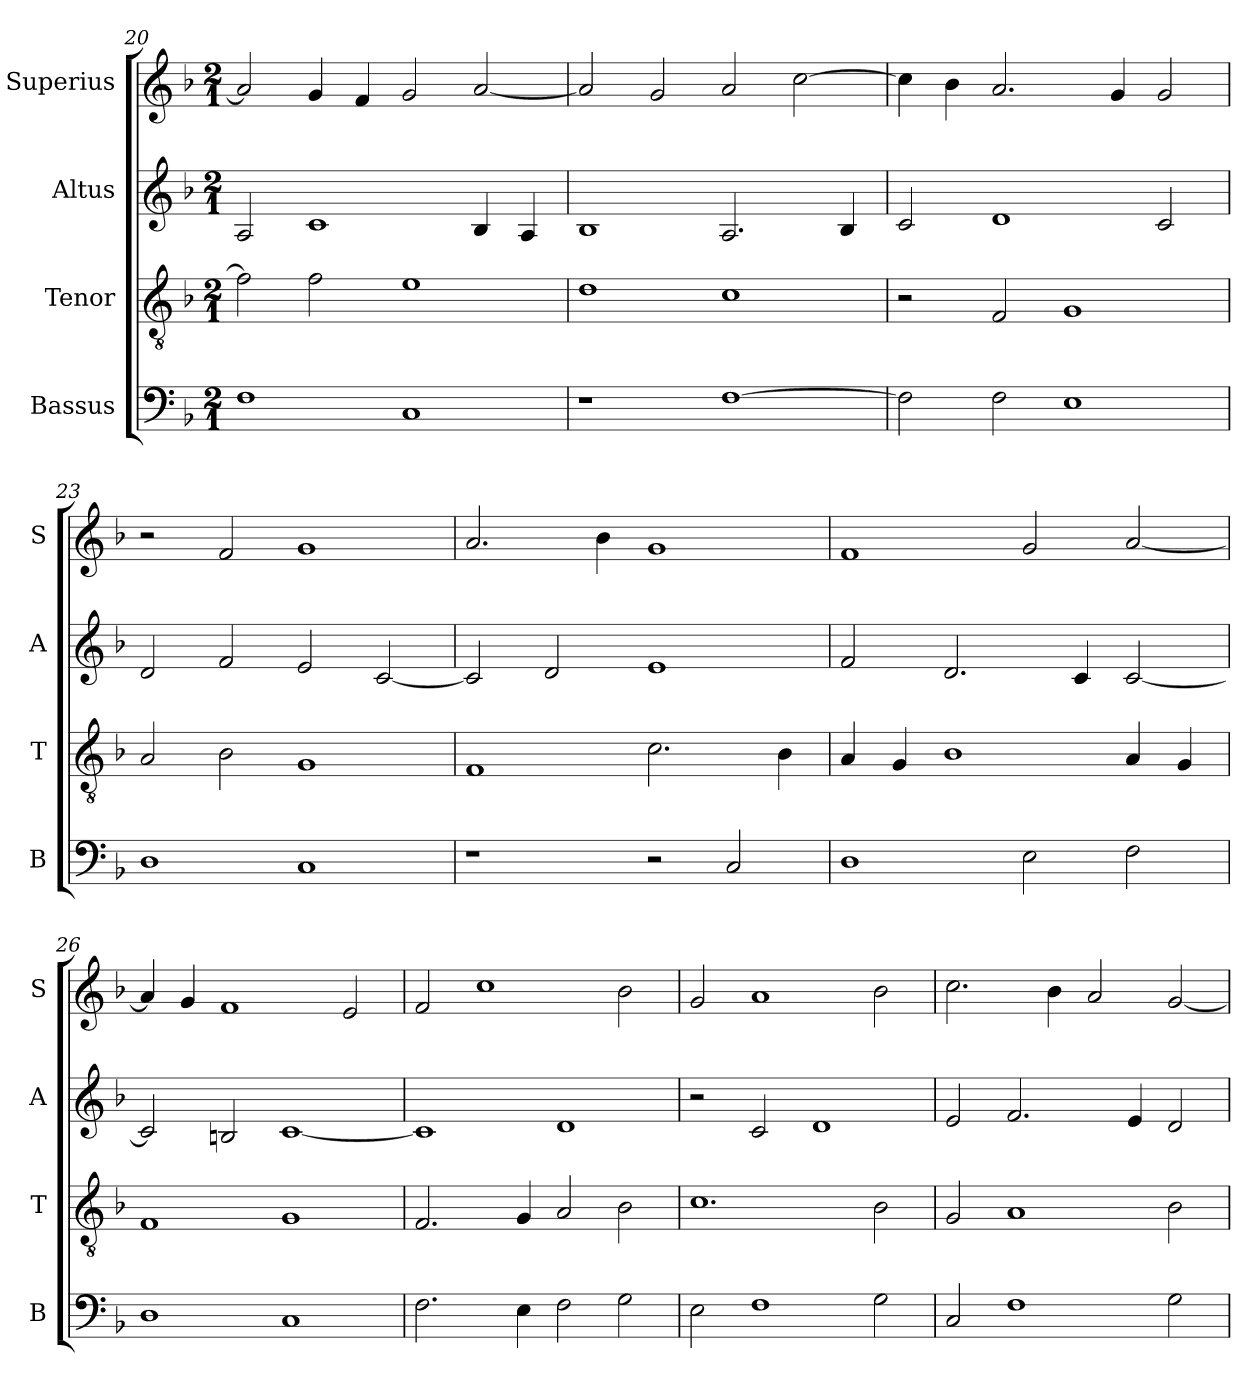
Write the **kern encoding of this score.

**kern	**kern	**kern	**kern
*part4	*part3	*part2	*part1
*staff4	*staff3	*staff2	*staff1
*I"Bassus	*I"Tenor	*I"Altus	*I"Superius
*I'B	*I'T	*I'A	*I'S
*clefF4	*clefGv2	*clefG2	*clefG2
*k[b-]	*k[b-]	*k[b-]	*k[b-]
*F:	*F:	*F:	*F:
*M2/1	*M2/1	*M2/1	*M2/1
=20	=20	=20	=20
1F	2f]	2A	2a]
.	2f	1c	4g
.	.	.	4f
1C	1e	.	2g
.	.	4B-	[2a
.	.	4A	.
=21	=21	=21	=21
1r	1d	1B-	2a]
.	.	.	2g
[1F	1c	2.A	2a
.	.	.	[2cc
.	.	4B-	.
=22	=22	=22	=22
2F]	2r	2c	4cc]
.	.	.	4b-
2F	2F	1d	2.a
1E	1G	.	.
.	.	.	4g
.	.	2c	2g
=23	=23	=23	=23
1D	2A	2d	2r
.	2B-	2f	2f
1C	1G	2e	1g
.	.	[2c	.
=24	=24	=24	=24
1r	1F	2c]	2.a
.	.	2d	.
.	.	.	4b-
2r	2.c	1e	1g
2C	.	.	.
.	4B-	.	.
=25	=25	=25	=25
1D	4A	2f	1f
.	4G	.	.
.	1B-	2.d	.
2E	.	.	2g
.	.	4c	.
2F	4A	[2c	[2a
.	4G	.	.
=26	=26	=26	=26
1D	1F	2c]	4a]
.	.	.	4g
.	.	2Bn	1f
1C	1G	[1c	.
.	.	.	2e
=27	=27	=27	=27
2.F	2.F	1c]	2f
.	.	.	1cc
4E	4G	.	.
2F	2A	1d	.
2G	2B-	.	2b-
=28	=28	=28	=28
2E	1.c	2r	2g
1F	.	2c	1a
.	.	1d	.
2G	2B-	.	2b-
=29	=29	=29	=29
2C	2G	2e	2.cc
1F	1A	2.f	.
.	.	.	4b-
.	.	.	2a
.	.	4e	.
2G	2B-	2d	[2g
=	=	=	=
*-	*-	*-	*-
